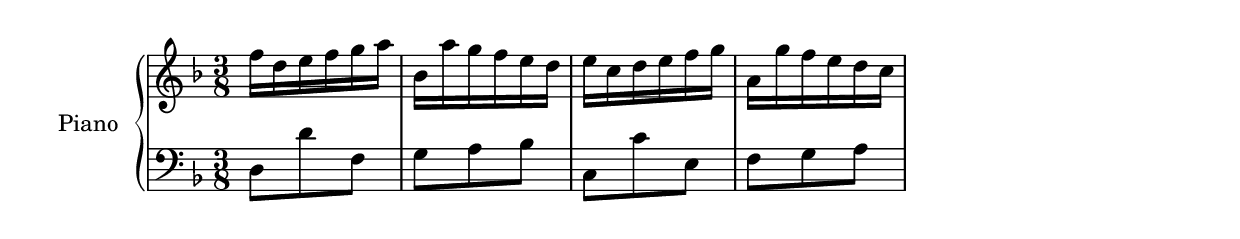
% Generated using Music Processing Suite (MPS)
\version "2.12.0"
#(set-default-paper-size "a4")

\header {
}

\score {
    \new PianoStaff <<

        \set PianoStaff.instrumentName = #"Piano"\new Staff {
            \set Staff.midiInstrument = #"acoustic grand"
            \clef treble
            \time 3/8
            \key d \minor
            f''16
            d''
            e''
            f''
            g''
            a''
            bes'
            a''
            g''
            f''
            e''
            d''
            e''
            c''
            d''
            e''
            f''
            g''
            a'
            g''
            f''
            e''
            d''
            c''
        }

        \new Staff {
            \set Staff.midiInstrument = #"acoustic grand"
            \clef bass
            \time 3/8
            \key d \minor
            d8
            d'
            f
            g
            a
            bes
            c
            c'
            e
            f
            g
            a
        }

    >>

    \midi {
        \context {
            \Score
            tempoWholesPerMinute = #(ly:make-moment 120 4)
        }
    }
    \layout {
    }
}

